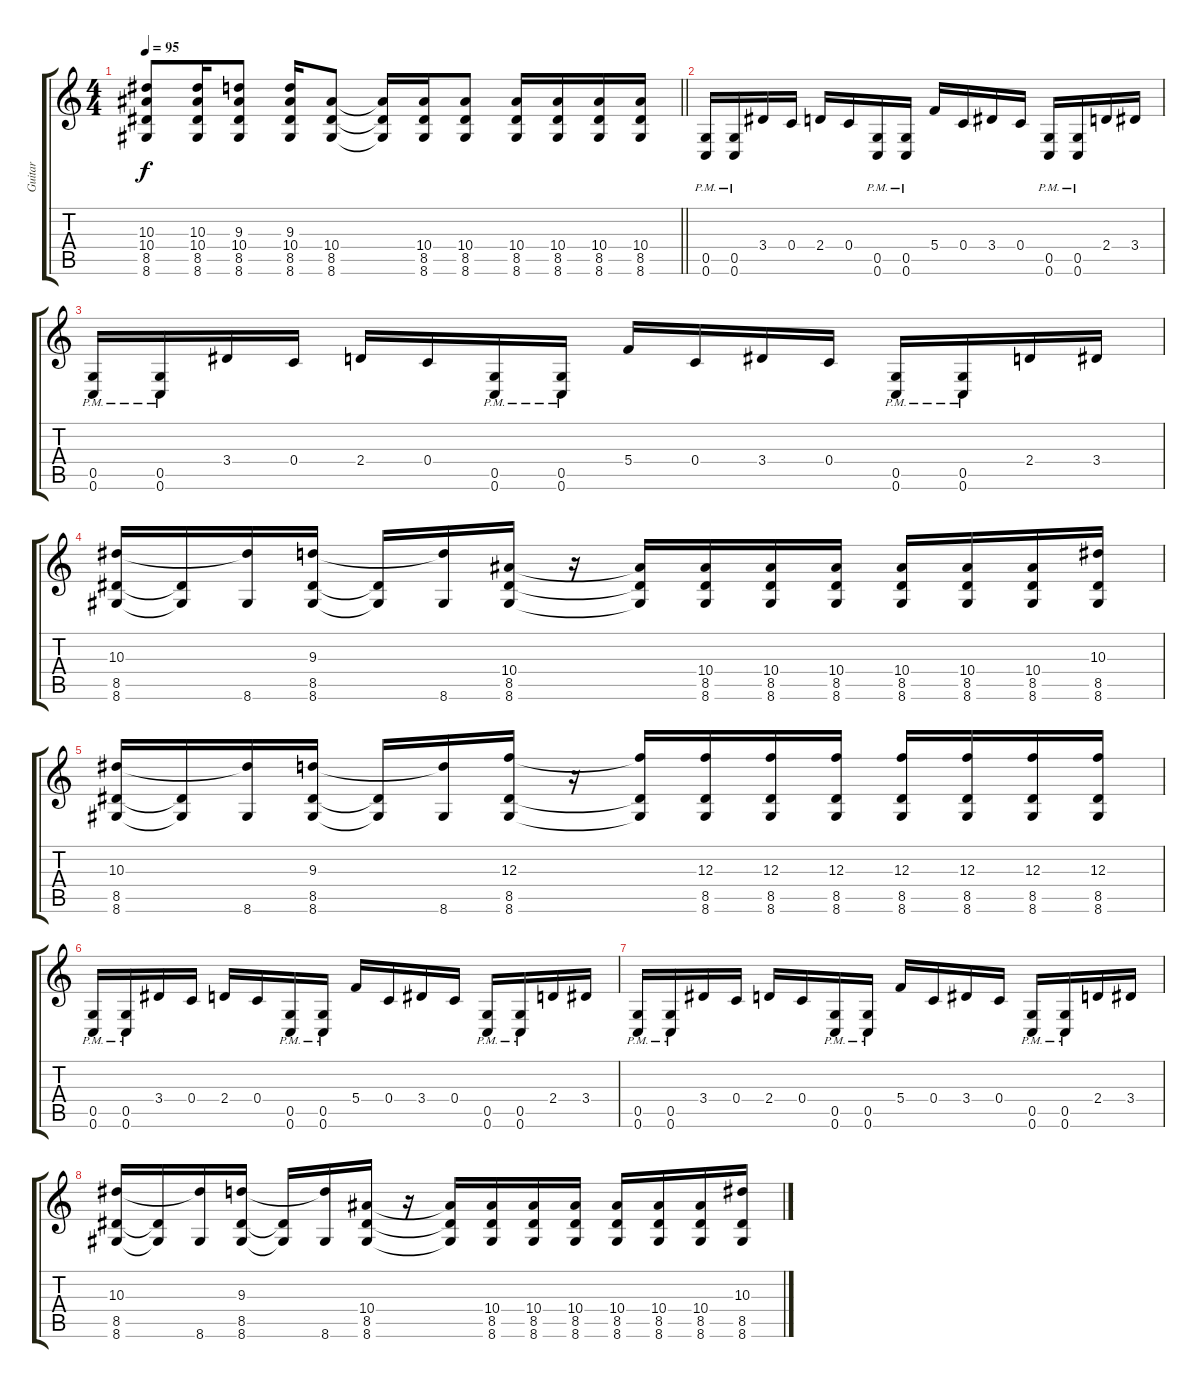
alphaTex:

\track ("Guitar" "Guitar") {instrument distortionguitar}
\staff {score tabs}
\tuning (D4 A3 F3 C3 G2 C2) {hide}
\ts (4 4)
\tempo 95
\clef g2
\barLineRight lightlight
\ks c
(10.3 10.4 8.5 8.6).8{dy f} (10.3 10.4 8.5 8.6).16 (9.3 10.4 8.5 8.6).8 (9.3 10.4 8.5 8.6).16 (10.4 8.5 8.6).8 (10.4{t} 8.5{t} 8.6{t}).16 (10.4 8.5 8.6).16 (10.4 8.5 8.6).8 (10.4 8.5 8.6).16 (10.4 8.5 8.6).16 (10.4 8.5 8.6).16 (10.4 8.5 8.6).16 |
\section ("" "")
(0.5{pm} 0.6{pm}).16 (0.5{pm} 0.6{pm}).16 3.4.16 0.4.16 2.4.16 0.4.16 (0.5{pm} 0.6{pm}).16 (0.5{pm} 0.6{pm}).16 5.4.16 0.4.16 3.4.16 0.4.16 (0.5{pm} 0.6{pm}).16 (0.5{pm} 0.6{pm}).16 2.4.16 3.4.16 |
(0.5{pm} 0.6{pm}).16 (0.5{pm} 0.6{pm}).16 3.4.16 0.4.16 2.4.16 0.4.16 (0.5{pm} 0.6{pm}).16 (0.5{pm} 0.6{pm}).16 5.4.16 0.4.16 3.4.16 0.4.16 (0.5{pm} 0.6{pm}).16 (0.5{pm} 0.6{pm}).16 2.4.16 3.4.16 |
(10.3 8.5 8.6).16 (8.5{t} 8.6{t}).16 (10.3{t} 8.6).16 (9.3 8.5 8.6).16 (8.5{t} 8.6{t}).16 (9.3{t} 8.6).16 (10.4 8.5 8.6).16 r.16 (10.4{t} 8.5{t} 8.6{t}).16 (10.4 8.5 8.6).16 (10.4 8.5 8.6).16 (10.4 8.5 8.6).16 (10.4 8.5 8.6).16 (10.4 8.5 8.6).16 (10.4 8.5 8.6).16 (10.3 8.5 8.6).16 |
(10.3 8.5 8.6).16 (8.5{t} 8.6{t}).16 (10.3{t} 8.6).16 (9.3 8.5 8.6).16 (8.5{t} 8.6{t}).16 (9.3{t} 8.6).16 (12.3 8.5 8.6).16 r.16 (12.3{t} 8.5{t} 8.6{t}).16 (12.3 8.5 8.6).16 (12.3 8.5 8.6).16 (12.3 8.5 8.6).16 (12.3 8.5 8.6).16 (12.3 8.5 8.6).16 (12.3 8.5 8.6).16 (12.3 8.5 8.6).16 |
(0.5{pm} 0.6{pm}).16 (0.5{pm} 0.6{pm}).16 3.4.16 0.4.16 2.4.16 0.4.16 (0.5{pm} 0.6{pm}).16 (0.5{pm} 0.6{pm}).16 5.4.16 0.4.16 3.4.16 0.4.16 (0.5{pm} 0.6{pm}).16 (0.5{pm} 0.6{pm}).16 2.4.16 3.4.16 |
(0.5{pm} 0.6{pm}).16 (0.5{pm} 0.6{pm}).16 3.4.16 0.4.16 2.4.16 0.4.16 (0.5{pm} 0.6{pm}).16 (0.5{pm} 0.6{pm}).16 5.4.16 0.4.16 3.4.16 0.4.16 (0.5{pm} 0.6{pm}).16 (0.5{pm} 0.6{pm}).16 2.4.16 3.4.16 |
(10.3 8.5 8.6).16 (8.5{t} 8.6{t}).16 (10.3{t} 8.6).16 (9.3 8.5 8.6).16 (8.5{t} 8.6{t}).16 (9.3{t} 8.6).16 (10.4 8.5 8.6).16 r.16 (10.4{t} 8.5{t} 8.6{t}).16 (10.4 8.5 8.6).16 (10.4 8.5 8.6).16 (10.4 8.5 8.6).16 (10.4 8.5 8.6).16 (10.4 8.5 8.6).16 (10.4 8.5 8.6).16 (10.3 8.5 8.6).16
